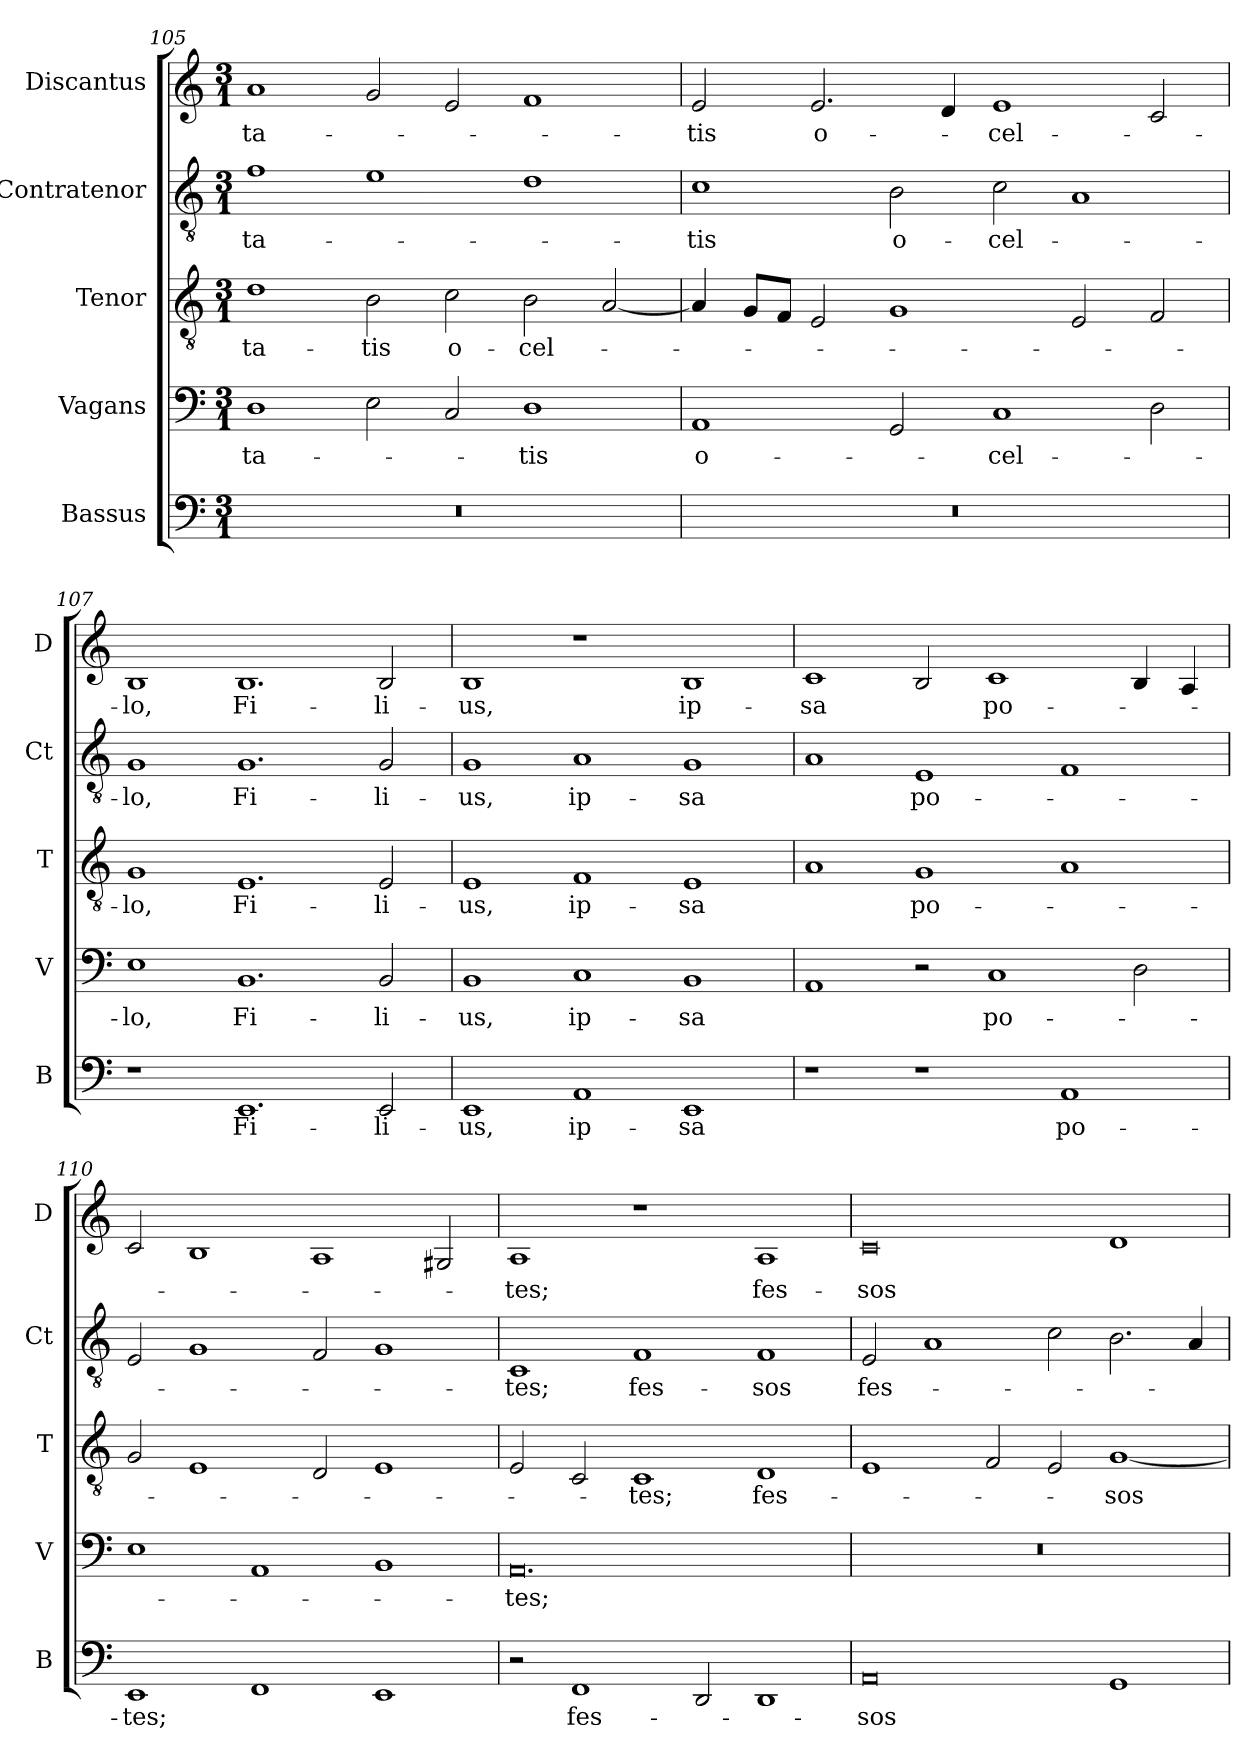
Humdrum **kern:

**kern	**text	**kern	**text	**kern	**text	**kern	**text	**kern	**text
*part5	*part5	*part4	*part4	*part3	*part3	*part2	*part2	*part1	*part1
*staff5	*staff5	*staff4	*staff4	*staff3	*staff3	*staff2	*staff2	*staff1	*staff1
*I"Bassus	*	*I"Vagans	*	*I"Tenor	*	*I"Contratenor	*	*I"Discantus	*
*I'B	*	*I'V	*	*I'T	*	*I'Ct	*	*I'D	*
*clefF4	*	*clefF4	*	*clefGv2	*	*clefGv2	*	*clefG2	*
*k[]	*	*k[]	*	*k[]	*	*k[]	*	*k[]	*
*M3/1	*	*M3/1	*	*M3/1	*	*M3/1	*	*M3/1	*
=105	=105	=105	=105	=105	=105	=105	=105	=105	=105
0.r	.	1D	-ta-	1d	-ta-	1f	-ta-	1a	-ta-
.	.	2E\	.	2B\	-tis	1e	.	2g/	.
.	.	2C/	.	2c\	o-	.	.	2e/	.
.	.	1D	-tis	2B\	-cel-	1d	.	1f	.
.	.	.	.	[2A/	.	.	.	.	.
=106	=106	=106	=106	=106	=106	=106	=106	=106	=106
0.r	.	1AA	o-	4A/]	.	1c	-tis	2e/	-tis
.	.	.	.	8G/L	.	.	.	.	.
.	.	.	.	8F/J	.	.	.	.	.
.	.	.	.	2E/	.	.	.	2.e/	o-
.	.	2GG/	.	1G	.	2B\	o-	.	.
.	.	.	.	.	.	.	.	4d/	.
.	.	1C	-cel-	.	.	2c\	-cel-	1e	-cel-
.	.	.	.	2E/	.	1A	.	.	.
.	.	2D\	.	2F/	.	.	.	2c/	.
=107	=107	=107	=107	=107	=107	=107	=107	=107	=107
1r	.	1E	-lo,	1G	-lo,	1G	-lo,	1B	-lo,
1.EE	Fi-	1.BB	Fi-	1.E	Fi-	1.G	Fi-	1.B	Fi-
2EE/	-li-	2BB/	-li-	2E/	-li-	2G/	-li-	2B/	-li-
=108	=108	=108	=108	=108	=108	=108	=108	=108	=108
1EE	-us,	1BB	-us,	1E	-us,	1G	-us,	1B	-us,
1AA	ip-	1C	ip-	1F	ip-	1A	ip-	1r	.
1EE	-sa	1BB	-sa	1E	-sa	1G	-sa	1B	ip-
=109	=109	=109	=109	=109	=109	=109	=109	=109	=109
1r	.	1AA	.	1A	.	1A	.	1c	-sa
1r	.	2r	.	1G	po-	1E	po-	2B/	.
.	.	1C	po-	.	.	.	.	1c	po-
1AA	po-	.	.	1A	.	1F	.	.	.
.	.	2D\	.	.	.	.	.	4B/	.
.	.	.	.	.	.	.	.	4A/	.
=110	=110	=110	=110	=110	=110	=110	=110	=110	=110
1EE	-tes;	1E	.	2G/	.	2E/	.	2c/	.
.	.	.	.	1E	.	1G	.	1B	.
1FF	.	1AA	.	.	.	.	.	.	.
.	.	.	.	2D/	.	2F/	.	1A	.
1EE	.	1BB	.	1E	.	1G	.	.	.
.	.	.	.	.	.	.	.	2G#X/	.
=111	=111	=111	=111	=111	=111	=111	=111	=111	=111
2r	.	0.AA	-tes;	2E/	.	1C	-tes;	1A	-tes;
1FF	fes-	.	.	2C/	.	.	.	.	.
.	.	.	.	1C	-tes;	1F	fes-	1r	.
2DD/	.	.	.	.	.	.	.	.	.
1DD	.	.	.	1D	fes-	1F	-sos	1A	fes-
=112	=112	=112	=112	=112	=112	=112	=112	=112	=112
0AA	-sos	0.r	.	1E	.	2E/	fes-	0c	-sos
.	.	.	.	.	.	1A	.	.	.
.	.	.	.	2F/	.	.	.	.	.
.	.	.	.	2E/	.	2c\	.	.	.
1GG	.	.	.	[1G	-sos	2.B\	.	1d	.
.	.	.	.	.	.	4A/	.	.	.
=	=	=	=	=	=	=	=	=	=
*-	*-	*-	*-	*-	*-	*-	*-	*-	*-
